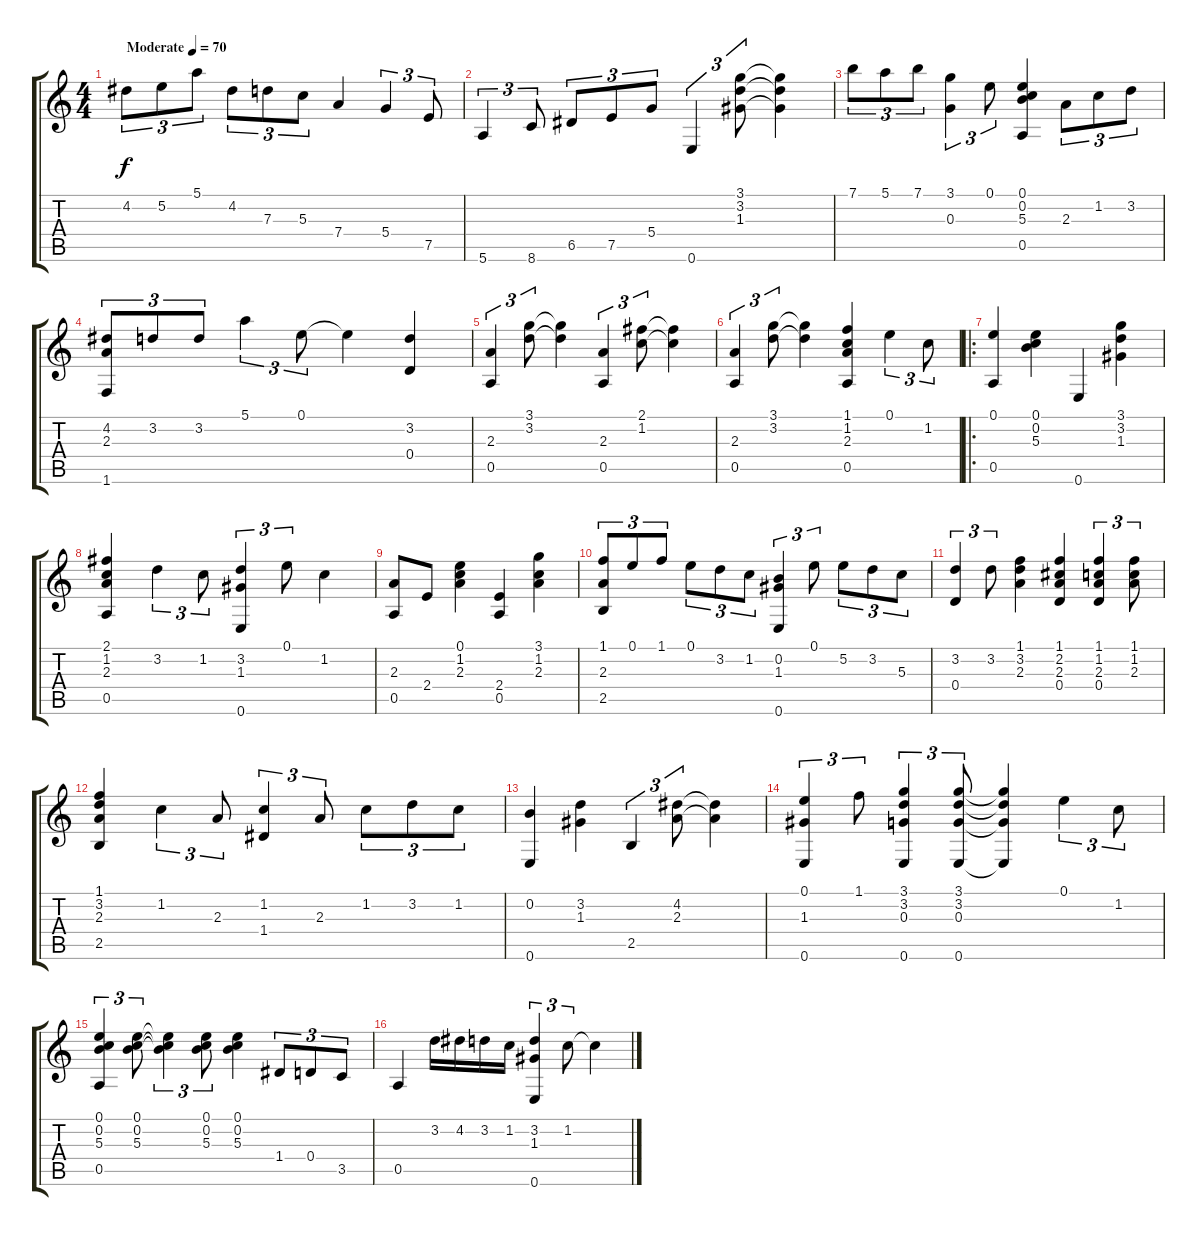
\track "" {instrument acousticguitarsteel}
\staff {score tabs}
\tuning (E4 B3 G3 D3 A2 E2) {hide}
\ts (4 4)
\tempo (70 "Moderate")
\clef g2
\ks c
4.2.8{tu (3 2) dy f instrument acousticguitarsteel} 5.2.8{tu (3 2)} 5.1.8{tu (3 2)} 4.2.8{tu (3 2)} 7.3.8{tu (3 2)} 5.3.8{tu (3 2)} 7.4.4 5.4.4{tu (3 2)} 7.5.8{tu (3 2)} |
5.6.4{tu (3 2)} 8.6.8{tu (3 2)} 6.5.8{tu (3 2)} 7.5.8{tu (3 2)} 5.4.8{tu (3 2)} 0.6.4{tu (3 2)} (3.1 3.2 1.3).8{tu (3 2)} (3.1{t} 3.2{t} 1.3{t}).4 |
7.1.8{tu (3 2)} 5.1.8{tu (3 2)} 7.1.8{tu (3 2)} (3.1 0.3).4{tu (3 2)} 0.1.8{tu (3 2)} (0.1 0.2 5.3 0.5).4 2.3.8{tu (3 2)} 1.2.8{tu (3 2)} 3.2.8{tu (3 2)} |
(4.2 2.3 1.6).8{tu (3 2)} 3.2.8{tu (3 2)} 3.2.8{tu (3 2)} 5.1.4{tu (3 2)} 0.1.8{tu (3 2)} 0.1{t}.4 (3.2 0.4).4 |
(2.3 0.5).4{tu (3 2)} (3.1 3.2).8{tu (3 2)} (3.1{t} 3.2{t}).4 (2.3 0.5).4{tu (3 2)} (2.1 1.2).8{tu (3 2)} (2.1{t} 1.2{t}).4 |
(2.3 0.5).4{tu (3 2)} (3.1 3.2).8{tu (3 2)} (3.1{t} 3.2{t}).4 (1.1 1.2 2.3 0.5).4 0.1.4{tu (3 2)} 1.2.8{tu (3 2)} |
\ro
(0.1 0.5).4 (0.1 0.2 5.3).4 0.6.4 (3.1 3.2 1.3).4 |
(2.1 1.2 2.3 0.5).4 3.2.4{tu (3 2)} 1.2.8{tu (3 2)} (3.2 1.3 0.6).4{tu (3 2)} 0.1.8{tu (3 2)} 1.2.4 |
(2.3 0.5).8 2.4.8 (0.1 1.2 2.3).4 (2.4 0.5).4 (3.1 1.2 2.3).4 |
(1.1 2.3 2.5).8{tu (3 2)} 0.1.8{tu (3 2)} 1.1.8{tu (3 2)} 0.1.8{tu (3 2)} 3.2.8{tu (3 2)} 1.2.8{tu (3 2)} (0.2 1.3 0.6).4{tu (3 2)} 0.1.8{tu (3 2)} 5.2.8{tu (3 2)} 3.2.8{tu (3 2)} 5.3.8{tu (3 2)} |
(3.2 0.4).4{tu (3 2)} 3.2.8{tu (3 2)} (1.1 3.2 2.3).4 (1.1 2.2 2.3 0.4).4 (1.1 1.2 2.3 0.4).4{tu (3 2)} (1.1 1.2 2.3).8{tu (3 2)} |
(1.1 3.2 2.3 2.5).4 1.2.4{tu (3 2)} 2.3.8{tu (3 2)} (1.2 1.4).4{tu (3 2)} 2.3.8{tu (3 2)} 1.2.8{tu (3 2)} 3.2.8{tu (3 2)} 1.2.8{tu (3 2)} |
(0.2 0.6).4 (3.2 1.3).4 2.5.4{tu (3 2)} (4.2 2.3).8{tu (3 2)} (4.2{t} 2.3{t}).4 |
(0.1 1.3 0.6).4{tu (3 2)} 1.1.8{tu (3 2)} (3.1 3.2 0.3 0.6).4{tu (3 2)} (3.1 3.2 0.3 0.6).8{tu (3 2)} (3.1{t} 3.2{t} 0.3{t} 0.6{t}).4 0.1.4{tu (3 2)} 1.2.8{tu (3 2)} |
(0.1 0.2 5.3 0.5).4{tu (3 2)} (0.1 0.2 5.3).8{tu (3 2)} (0.1{t} 0.2{t} 5.3{t}).4{tu (3 2)} (0.1 0.2 5.3).8{tu (3 2)} (0.1 0.2 5.3).4 1.4.8{tu (3 2)} 0.4.8{tu (3 2)} 3.5.8{tu (3 2)} |
0.5.4 3.2.16 4.2.16 3.2.16 1.2.16 (3.2 1.3 0.6).4{tu (3 2)} 1.2.8{tu (3 2)} 1.2{t}.4
